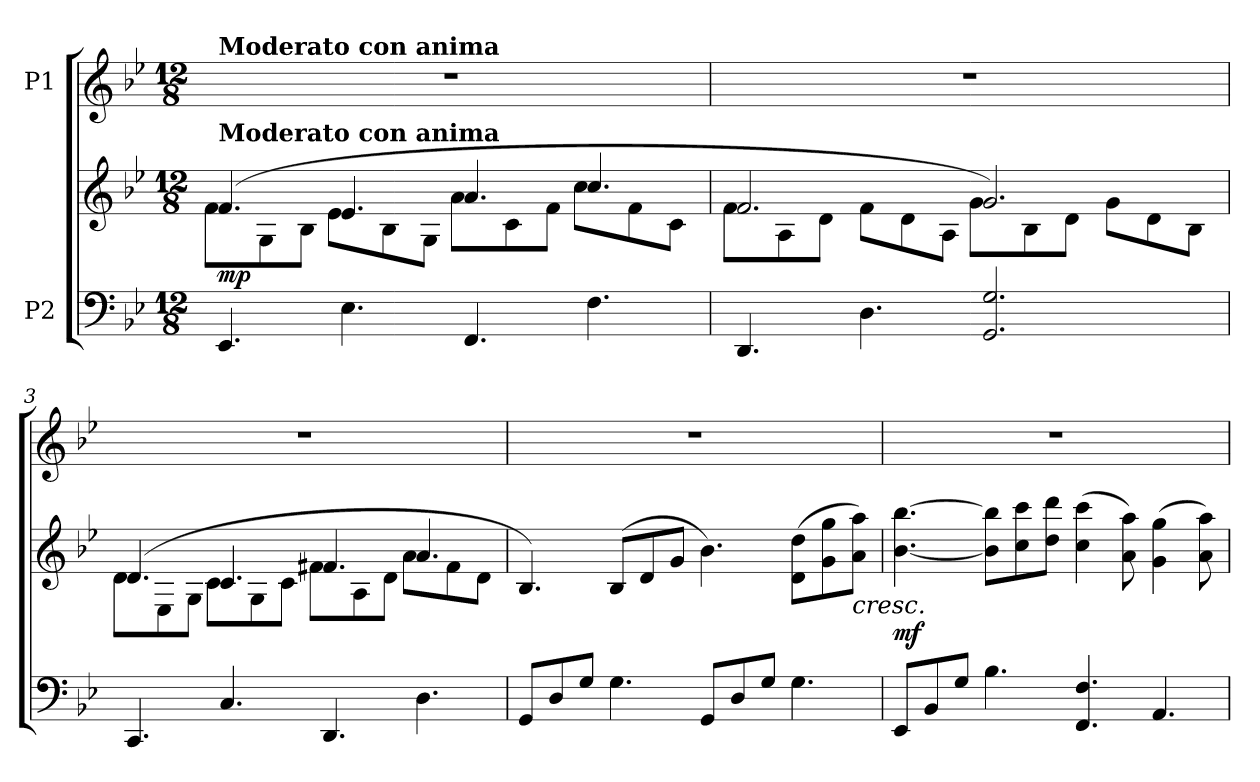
**kern	**kern	**dynam	**kern
*part2	*part2	*part2	*part1
*staff3	*staff2	*staff2/3	*staff1
*I"P2	*	*	*I"P1
!!LO:PB:g=z
*clefF4	*clefG2	*	*clefG2
*k[b-e-]	*k[b-e-]	*	*k[b-e-]
*B-:	*B-:	*	*B-:
*M12/8	*M12/8	*	*M12/8
*MM100	*MM100	*	*MM100
=1	=1	=1	=1
*	*^	*	*
!	!	!	!	!LO:TX:a:B:t=Moderato con anima
!	!LO:TX:a:B:t=Moderato con anima	!	!	!
!	!	!	!	!LO:N:vis=1
4.EE-i/	(4.fi/	8fi\L	mp	1.r
.	.	8Gi\	.	.
.	.	8B-i\J	.	.
4.E-i\	4.e-i/	8e-i\L	.	.
.	.	8B-i\	.	.
.	.	8Gi\J	.	.
4.FFi/	4.ai/	8ai\L	.	.
.	.	8ci\	.	.
.	.	8fi\J	.	.
4.Fi\	4.cci/	8cci\L	.	.
.	.	8fi\	.	.
.	.	8ci\J	.	.
=2	=2	=2	=2	=2
!	!	!	!	!LO:N:vis=1
4.DDi/	2.fi/	8fi\L	.	1.r
.	.	8Ai\	.	.
.	.	8di\J	.	.
4.Di\	.	8fi\L	.	.
.	.	8di\	.	.
.	.	8Ai\J	.	.
2.GGi/ 2.Gi	2.gi/)	8gi\L	.	.
.	.	8B-i\	.	.
.	.	8di\J	.	.
.	.	8gi\L	.	.
.	.	8di\	.	.
.	.	8B-i\J	.	.
!!LO:LB:g=z
=3	=3	=3	=3	=3
!	!	!	!	!LO:N:vis=1
4.CCi/	(4.di/	8di\L	.	1.r
.	.	8E-i\	.	.
.	.	8Gi\J	.	.
4.Ci/	4.ci/	8ci\L	.	.
.	.	8Gi\	.	.
.	.	8ci\J	.	.
4.DDi/	4.f#Xi/	8f#i\L	.	.
.	.	8Ai\	.	.
.	.	8di\J	.	.
4.Di\	4.ai/	8ai\L	.	.
.	.	8f#i\	.	.
.	.	8di\J	.	.
=4	=4	=4	=4	=4
!	!	!	!	!LO:N:vis=1
*	*v	*v	*	*
8GGi/L	4.B-i/)	.	1.r
8Di/	.	[	.
8Gi/J	.	.	.
4.Gi\	(8B-i/L	.	.
.	8di/	.	.
.	8gi/J	.	.
8GGi/L	4.b-i\)	.	.
8Di/	.	.	.
8Gi/J	.	.	.
4.Gi\	(8di\ 8ddiL	.	.
.	8gi\ 8ggi	.	.
!	!	!LO:HP:b	!
.	8ai\ 8aaiJ)	<	.
=5	=5	=5	=5
!	!	!	!LO:N:vis=1
8EE-i/L	[<4.b-i\ [>4.bb-i	mf	1.r
8BB-i/	.	.	.
8Gi/J	.	.	.
4.B-i\	8b-i\] 8bb-i]L	.	.
.	8cci\ 8ccci	.	.
.	8ddi\ 8dddiJ	.	.
4.FFi/ 4.Fi	(4cci\ 4ccci	.	.
.	8ai\ 8aai)	.	.
4.AAi/	(4gi\ 4ggi	.	.
.	8ai\ 8aai)	.	.
=	=	=	=
*-	*-	*-	*-
